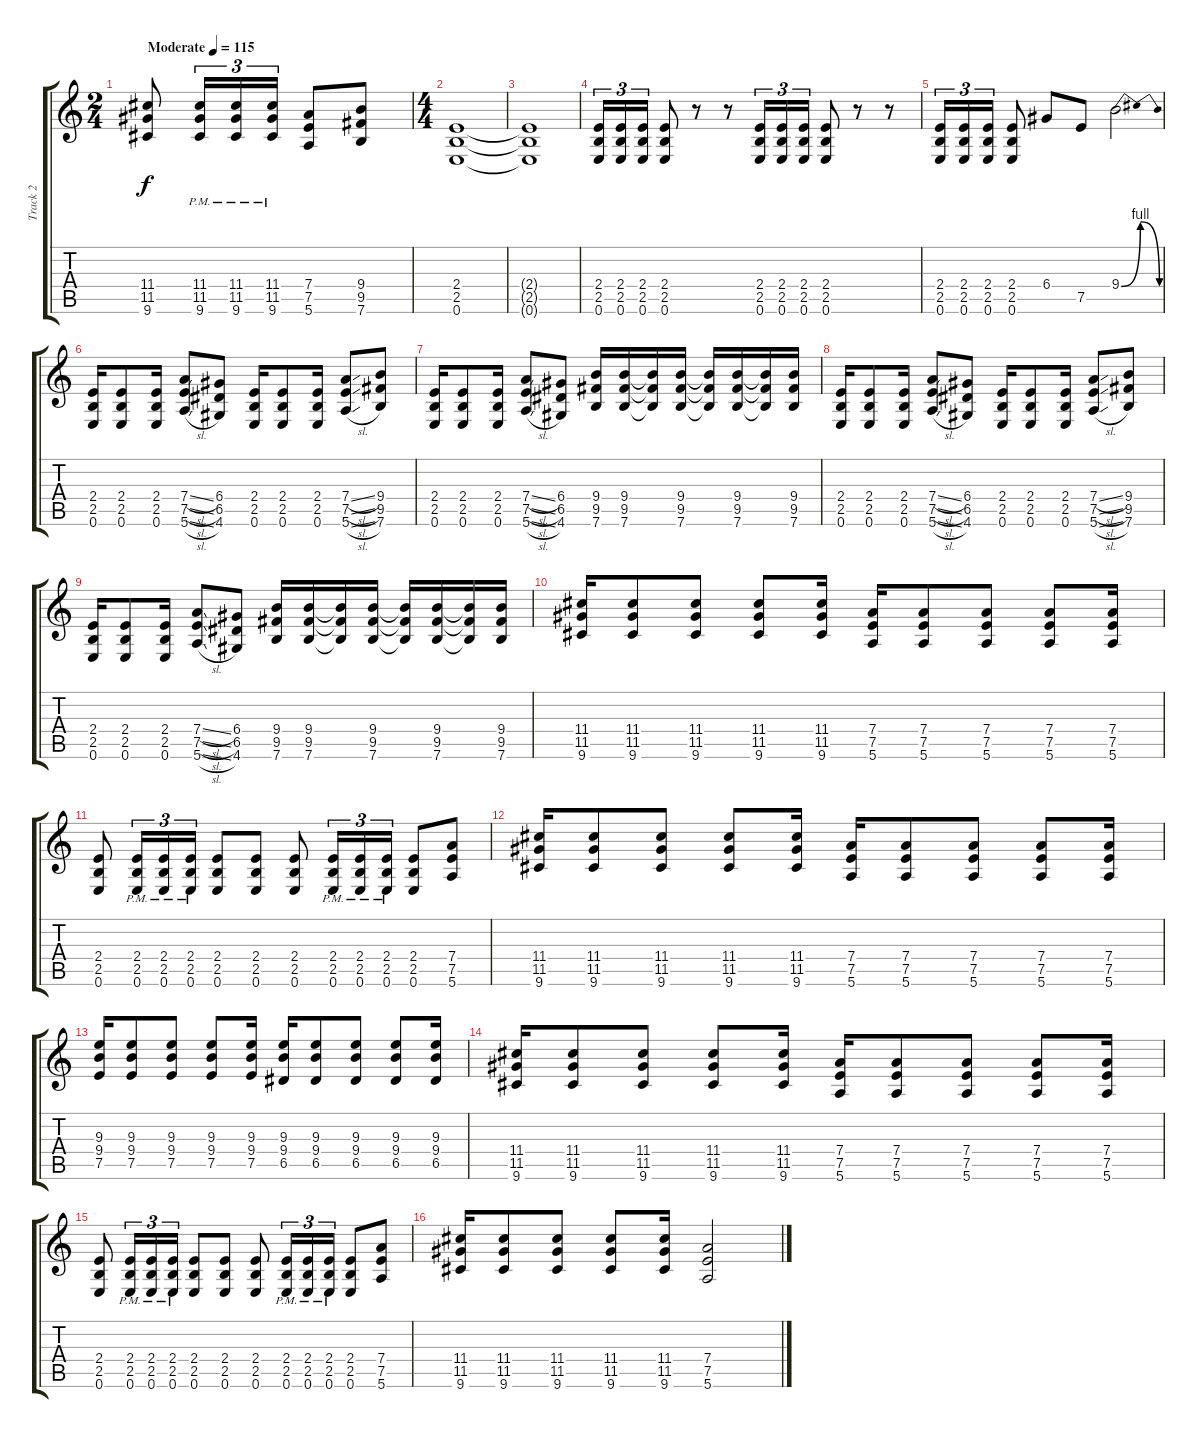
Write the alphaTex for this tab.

\track ("Track 2" "Track 2") {instrument distortionguitar}
\staff {score tabs}
\tuning (E4 B3 G3 D3 A2 E2) {hide}
\ts (2 4)
\tempo (115 "Moderate")
\clef g2
\ks c
(11.4 11.5 9.6).8{dy f instrument distortionguitar} (11.4 11.5{pm} 9.6{pm}).16{tu (3 2)} (11.4{pm} 11.5{pm} 9.6{pm}).16{tu (3 2)} (11.4{pm} 11.5{pm} 9.6{pm}).16{tu (3 2)} (7.4 7.5 5.6).8 (9.4 9.5 7.6).8 |
\ts (4 4)
(2.4 2.5 0.6).1 |
(2.4{t} 2.5{t} 0.6{t}).1 |
(2.4 2.5 0.6).16{tu (3 2)} (2.4 2.5 0.6).16{tu (3 2)} (2.4 2.5 0.6).16{tu (3 2)} (2.4 2.5 0.6).8 r.8 r.8 (2.4 2.5 0.6).16{tu (3 2)} (2.4 2.5 0.6).16{tu (3 2)} (2.4 2.5 0.6).16{tu (3 2)} (2.4 2.5 0.6).8 r.8 r.8 |
(2.4 2.5 0.6).16{tu (3 2)} (2.4 2.5 0.6).16{tu (3 2)} (2.4 2.5 0.6).16{tu (3 2)} (2.4 2.5 0.6).8 6.4.8 7.5.8 9.4{be (bendrelease 0 0 15 4 45 4 60 0)}.2 |
(2.4 2.5 0.6).16 (2.4 2.5 0.6).8 (2.4 2.5 0.6).16 (7.4{sl} 7.5{sl} 5.6{sl}).8 (6.4 6.5 4.6).8 (2.4 2.5 0.6).16 (2.4 2.5 0.6).8 (2.4 2.5 0.6).16 (7.4{sl} 7.5{sl} 5.6{sl}).8 (9.4 9.5 7.6).8 |
(2.4 2.5 0.6).16 (2.4 2.5 0.6).8 (2.4 2.5 0.6).16 (7.4{sl} 7.5{sl} 5.6{sl}).8 (6.4 6.5 4.6).8 (9.4 9.5 7.6).16 (9.4 9.5 7.6).16 (9.4{t} 9.5{t} 7.6{t}).16 (9.4 9.5 7.6).16 (9.4{t} 9.5{t} 7.6{t}).16 (9.4 9.5 7.6).16 (9.4{t} 9.5{t} 7.6{t}).16 (9.4 9.5 7.6).16 |
(2.4 2.5 0.6).16 (2.4 2.5 0.6).8 (2.4 2.5 0.6).16 (7.4{sl} 7.5{sl} 5.6{sl}).8 (6.4 6.5 4.6).8 (2.4 2.5 0.6).16 (2.4 2.5 0.6).8 (2.4 2.5 0.6).16 (7.4{sl} 7.5{sl} 5.6{sl}).8 (9.4 9.5 7.6).8 |
(2.4 2.5 0.6).16 (2.4 2.5 0.6).8 (2.4 2.5 0.6).16 (7.4{sl} 7.5{sl} 5.6{sl}).8 (6.4 6.5 4.6).8 (9.4 9.5 7.6).16 (9.4 9.5 7.6).16 (9.4{t} 9.5{t} 7.6{t}).16 (9.4 9.5 7.6).16 (9.4{t} 9.5{t} 7.6{t}).16 (9.4 9.5 7.6).16 (9.4{t} 9.5{t} 7.6{t}).16 (9.4 9.5 7.6).16 |
(11.4 11.5 9.6).16 (11.4 11.5 9.6).8 (11.4 11.5 9.6).8 (11.4 11.5 9.6).8 (11.4 11.5 9.6).16 (7.4 7.5 5.6).16 (7.4 7.5 5.6).8 (7.4 7.5 5.6).8 (7.4 7.5 5.6).8 (7.4 7.5 5.6).16 |
(2.4 2.5 0.6).8 (2.4 2.5{pm} 0.6{pm}).16{tu (3 2)} (2.4{pm} 2.5{pm} 0.6{pm}).16{tu (3 2)} (2.4{pm} 2.5{pm} 0.6{pm}).16{tu (3 2)} (2.4 2.5 0.6).8 (2.4 2.5 0.6).8 (2.4 2.5 0.6).8 (2.4 2.5{pm} 0.6{pm}).16{tu (3 2)} (2.4{pm} 2.5{pm} 0.6{pm}).16{tu (3 2)} (2.4{pm} 2.5{pm} 0.6{pm}).16{tu (3 2)} (2.4 2.5 0.6).8 (7.4 7.5 5.6).8 |
(11.4 11.5 9.6).16 (11.4 11.5 9.6).8 (11.4 11.5 9.6).8 (11.4 11.5 9.6).8 (11.4 11.5 9.6).16 (7.4 7.5 5.6).16 (7.4 7.5 5.6).8 (7.4 7.5 5.6).8 (7.4 7.5 5.6).8 (7.4 7.5 5.6).16 |
(9.3 9.4 7.5).16 (9.3 9.4 7.5).8 (9.3 9.4 7.5).8 (9.3 9.4 7.5).8 (9.3 9.4 7.5).16 (9.3 9.4 6.5).16 (9.3 9.4 6.5).8 (9.3 9.4 6.5).8 (9.3 9.4 6.5).8 (9.3 9.4 6.5).16 |
(11.4 11.5 9.6).16 (11.4 11.5 9.6).8 (11.4 11.5 9.6).8 (11.4 11.5 9.6).8 (11.4 11.5 9.6).16 (7.4 7.5 5.6).16 (7.4 7.5 5.6).8 (7.4 7.5 5.6).8 (7.4 7.5 5.6).8 (7.4 7.5 5.6).16 |
(2.4 2.5 0.6).8 (2.4 2.5{pm} 0.6{pm}).16{tu (3 2)} (2.4{pm} 2.5{pm} 0.6{pm}).16{tu (3 2)} (2.4{pm} 2.5{pm} 0.6{pm}).16{tu (3 2)} (2.4 2.5 0.6).8 (2.4 2.5 0.6).8 (2.4 2.5 0.6).8 (2.4 2.5{pm} 0.6{pm}).16{tu (3 2)} (2.4{pm} 2.5{pm} 0.6{pm}).16{tu (3 2)} (2.4{pm} 2.5{pm} 0.6{pm}).16{tu (3 2)} (2.4 2.5 0.6).8 (7.4 7.5 5.6).8 |
(11.4 11.5 9.6).16 (11.4 11.5 9.6).8 (11.4 11.5 9.6).8 (11.4 11.5 9.6).8 (11.4 11.5 9.6).16 (7.4 7.5 5.6).2
